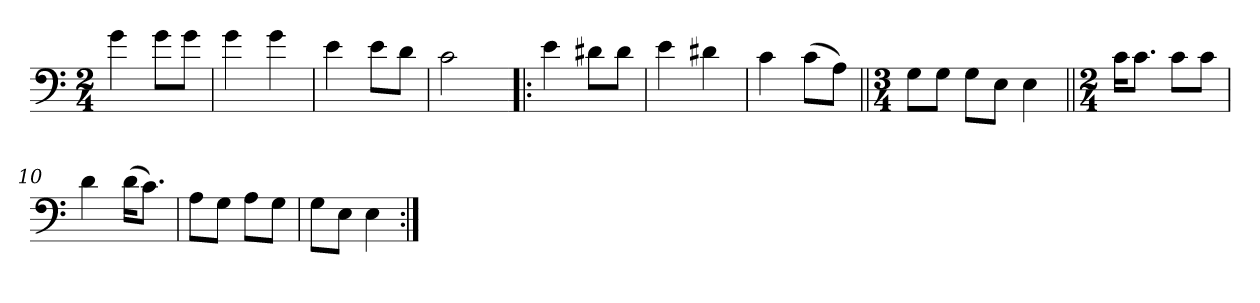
**kern
*part1
*staff1
*clefF4
*k[]
*M2/4
*MM58
=1
4g\
8g\L
8g\J
=2
4g\
4g\
=3
4e\
8e\L
8d\J
=4
2c\
=5!|:
4e\
8d#X\L
8d#\J
=6
4e\
4d#X\
=7
4c\
(>8c\L
8A\J)
=8||
*M3/4
8G\L
8G\J
8G\L
8E\J
4E\
=9||
*M2/4
16c\KL
8.c\J
8c\L
8c\J
=10
4d\
(>16d\KL
8.c\J)
!!LO:LB:g=z
=11
8A\L
8G\J
8A\L
8G\J
=12
8G\L
8E\J
4E\
=:|!
*-
